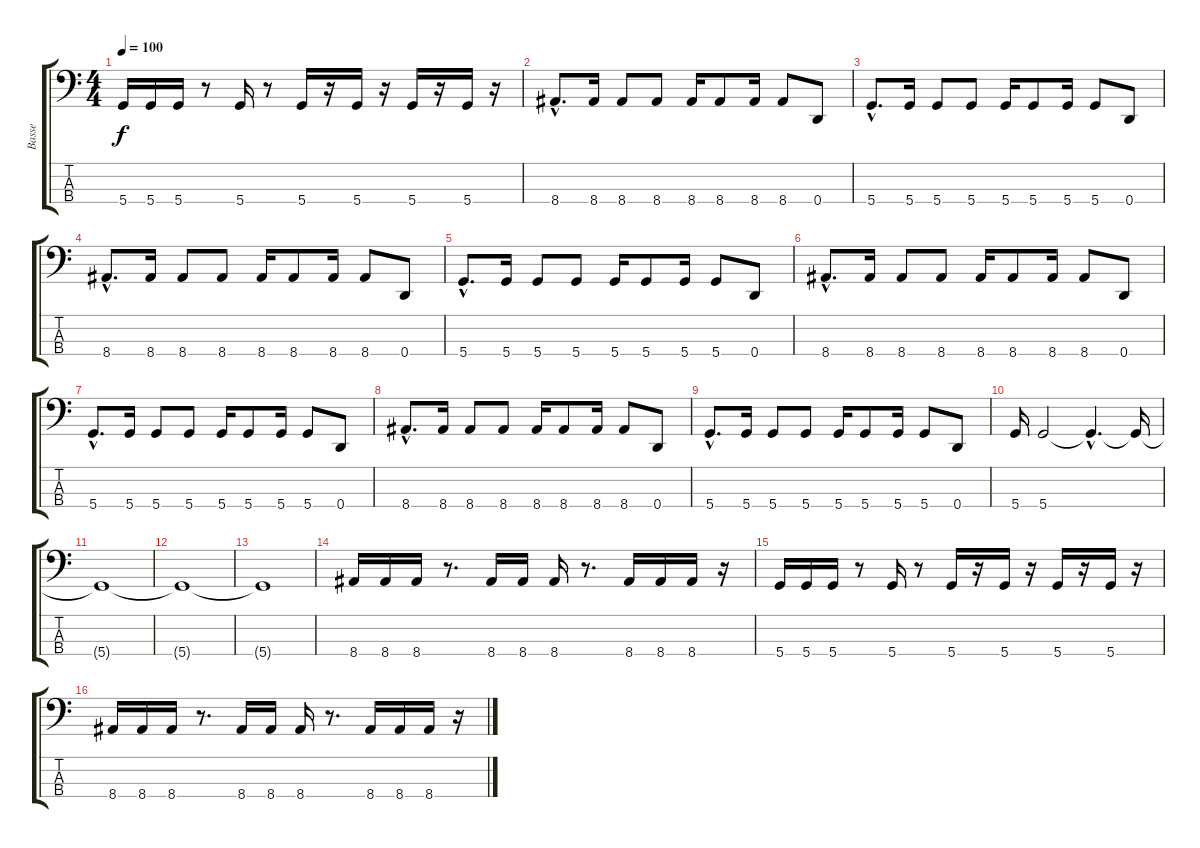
\track ("Basse" "Basse") {instrument electricbassfinger}
\staff {score tabs}
\tuning (G2 D2 A1 D1) {hide}
\ts (4 4)
\tempo 100
\clef f4
\ks c
5.4.16{dy f} 5.4.16 5.4.16 r.8 5.4.16 r.8 5.4.16 r.16 5.4.16 r.16 5.4.16 r.16 5.4.16 r.16 |
8.4{hac}.8{d} 8.4.16 8.4.8 8.4.8 8.4.16 8.4.8 8.4.16 8.4.8 0.4.8 |
5.4{hac}.8{d} 5.4.16 5.4.8 5.4.8 5.4.16 5.4.8 5.4.16 5.4.8 0.4.8 |
8.4{hac}.8{d} 8.4.16 8.4.8 8.4.8 8.4.16 8.4.8 8.4.16 8.4.8 0.4.8 |
5.4{hac}.8{d} 5.4.16 5.4.8 5.4.8 5.4.16 5.4.8 5.4.16 5.4.8 0.4.8 |
8.4{hac}.8{d} 8.4.16 8.4.8 8.4.8 8.4.16 8.4.8 8.4.16 8.4.8 0.4.8 |
5.4{hac}.8{d} 5.4.16 5.4.8 5.4.8 5.4.16 5.4.8 5.4.16 5.4.8 0.4.8 |
8.4{hac}.8{d} 8.4.16 8.4.8 8.4.8 8.4.16 8.4.8 8.4.16 8.4.8 0.4.8 |
5.4{hac}.8{d} 5.4.16 5.4.8 5.4.8 5.4.16 5.4.8 5.4.16 5.4.8 0.4.8 |
5.4.16 5.4.2 5.4{hac t}.4{d} 5.4{t}.16 |
5.4{t}.1 |
5.4{t}.1 |
5.4{t}.1 |
8.4.16 8.4.16 8.4.16 r.8{d} 8.4.16 8.4.16 8.4.16 r.8{d} 8.4.16 8.4.16 8.4.16 r.16 |
5.4.16 5.4.16 5.4.16 r.8 5.4.16 r.8 5.4.16 r.16 5.4.16 r.16 5.4.16 r.16 5.4.16 r.16 |
8.4.16 8.4.16 8.4.16 r.8{d} 8.4.16 8.4.16 8.4.16 r.8{d} 8.4.16 8.4.16 8.4.16 r.16
